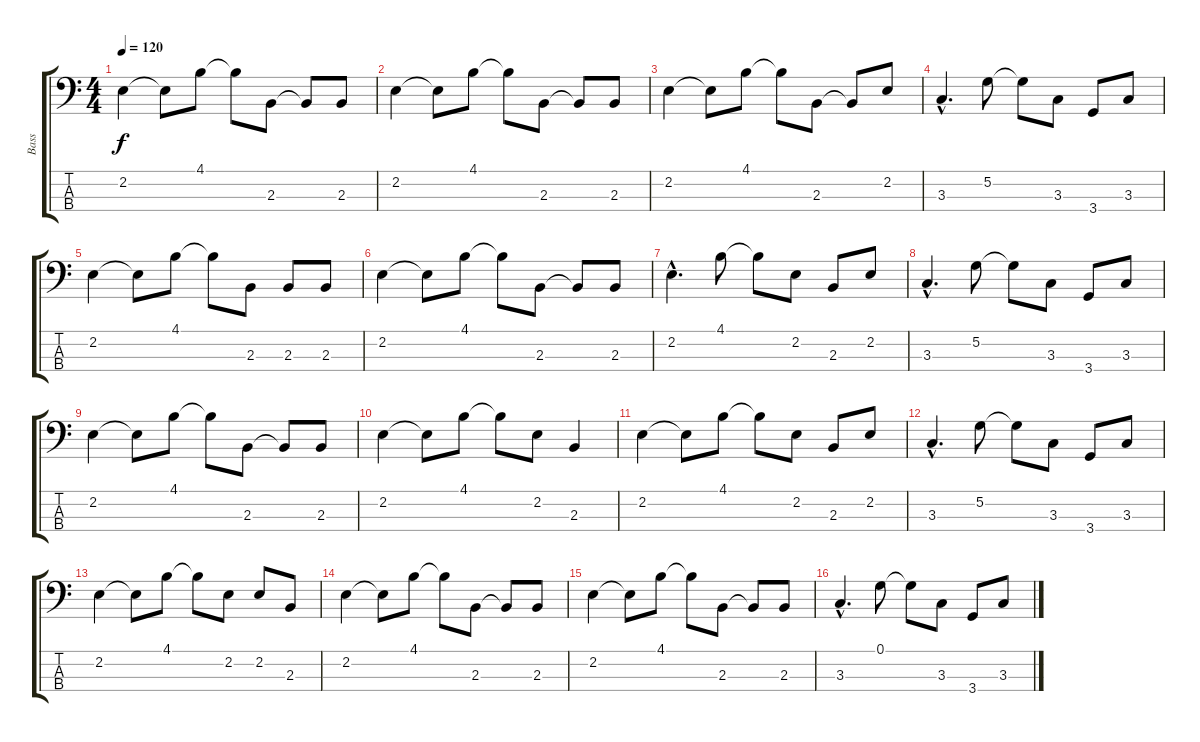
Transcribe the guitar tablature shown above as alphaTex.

\track ("Bass" "Bass") {instrument electricbasspick}
\staff {score tabs}
\tuning (G2 D2 A1 E1) {hide}
\ts (4 4)
\tempo 120
\clef f4
\ks c
2.2.4{dy f} 2.2{t}.8 4.1.8 4.1{t}.8 2.3.8 2.3{t}.8 2.3.8 |
2.2.4 2.2{t}.8 4.1.8 4.1{t}.8 2.3.8 2.3{t}.8 2.3.8 |
2.2.4 2.2{t}.8 4.1.8 4.1{t}.8 2.3.8 2.3{t}.8 2.2.8 |
3.3{hac}.4{d} 5.2.8 5.2{t}.8 3.3.8 3.4.8 3.3.8 |
2.2.4 2.2{t}.8 4.1.8 4.1{t}.8 2.3.8 2.3.8 2.3.8 |
2.2.4 2.2{t}.8 4.1.8 4.1{t}.8 2.3.8 2.3{t}.8 2.3.8 |
2.2{hac}.4{d} 4.1.8 4.1{t}.8 2.2.8 2.3.8 2.2.8 |
3.3{hac}.4{d} 5.2.8 5.2{t}.8 3.3.8 3.4.8 3.3.8 |
2.2.4 2.2{t}.8 4.1.8 4.1{t}.8 2.3.8 2.3{t}.8 2.3.8 |
2.2.4 2.2{t}.8 4.1.8 4.1{t}.8 2.2.8 2.3.4 |
2.2.4 2.2{t}.8 4.1.8 4.1{t}.8 2.2.8 2.3.8 2.2.8 |
3.3{hac}.4{d} 5.2.8 5.2{t}.8 3.3.8 3.4.8 3.3.8 |
2.2.4 2.2{t}.8 4.1.8 4.1{t}.8 2.2.8 2.2.8 2.3.8 |
2.2.4 2.2{t}.8 4.1.8 4.1{t}.8 2.3.8 2.3{t}.8 2.3.8 |
2.2.4 2.2{t}.8 4.1.8 4.1{t}.8 2.3.8 2.3{t}.8 2.3.8 |
3.3{hac}.4{d} 0.1.8 0.1{t}.8 3.3.8 3.4.8 3.3.8
